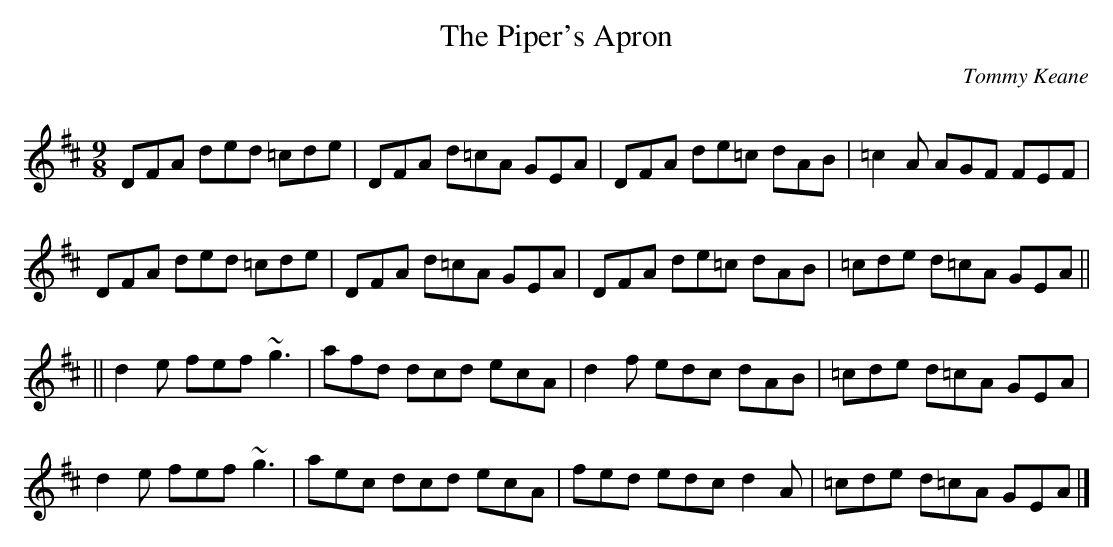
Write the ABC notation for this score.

X:1
T:The Piper's Apron
C:Tommy Keane
Q:300
M:9/8
K:D
DFA ded =cde|DFA d=cA GEA|DFA de=c dAB|=c2 A AGF FEF|
DFA ded =cde|DFA d=cA GEA|DFA de=c dAB|=cde d=cA GEA||
||d2 e fef ~g3|afd dcd ecA|d2 f edc dAB|=cde d=cA GEA|
d2 e fef ~g3|aec dcd ecA|fed edc d2 A|=cde d=cA GEA|]
